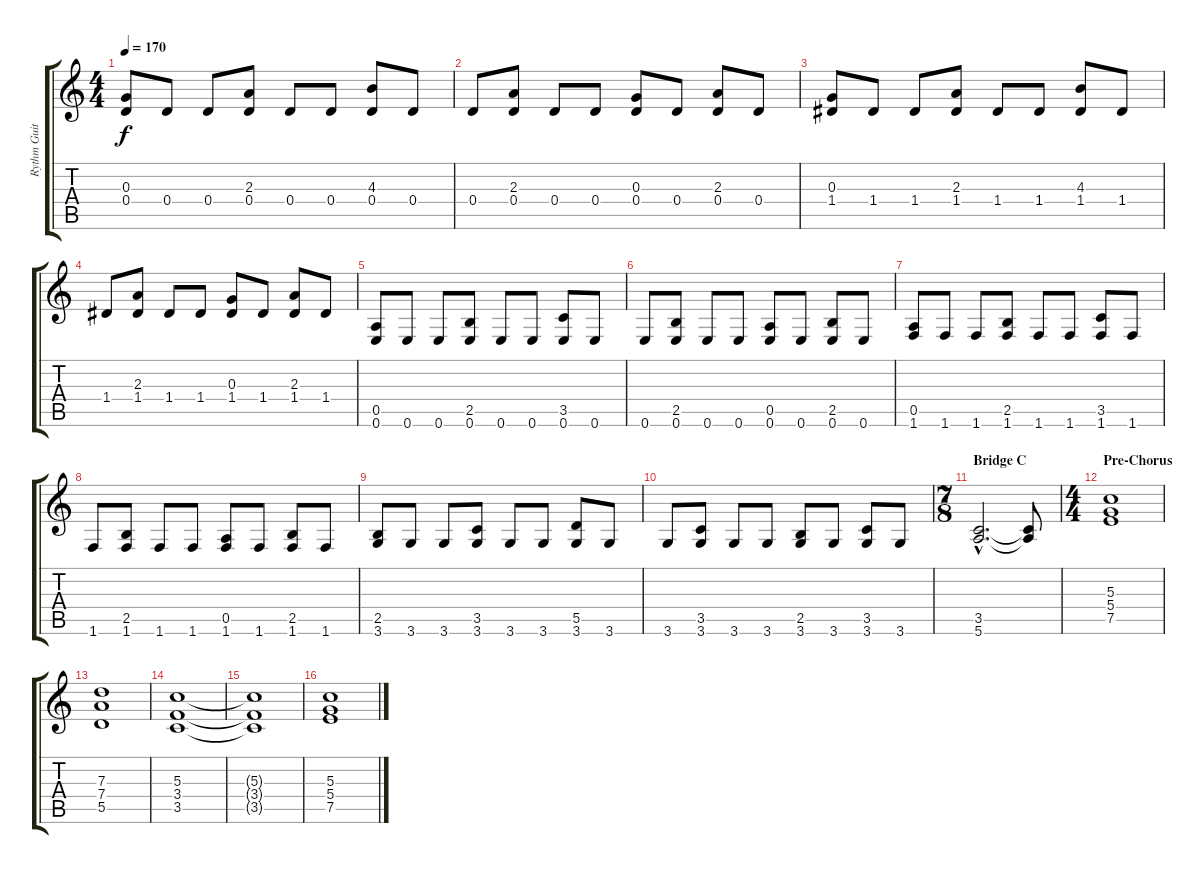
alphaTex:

\track ("Rythm Guitar" "Rythm Guit") {instrument distortionguitar}
\staff {score tabs}
\tuning (E4 B3 G3 D3 A2 E2) {hide}
\ts (4 4)
\tempo 170
\clef g2
\ks c
(0.3 0.4).8{dy f} 0.4.8 0.4.8 (2.3 0.4).8 0.4.8 0.4.8 (4.3 0.4).8 0.4.8 |
0.4.8 (2.3 0.4).8 0.4.8 0.4.8 (0.3 0.4).8 0.4.8 (2.3 0.4).8 0.4.8 |
(0.3 1.4).8 1.4.8 1.4.8 (2.3 1.4).8 1.4.8 1.4.8 (4.3 1.4).8 1.4.8 |
1.4.8 (2.3 1.4).8 1.4.8 1.4.8 (0.3 1.4).8 1.4.8 (2.3 1.4).8 1.4.8 |
(0.5 0.6).8 0.6.8 0.6.8 (2.5 0.6).8 0.6.8 0.6.8 (3.5 0.6).8 0.6.8 |
0.6.8 (2.5 0.6).8 0.6.8 0.6.8 (0.5 0.6).8 0.6.8 (2.5 0.6).8 0.6.8 |
(0.5 1.6).8 1.6.8 1.6.8 (2.5 1.6).8 1.6.8 1.6.8 (3.5 1.6).8 1.6.8 |
1.6.8 (2.5 1.6).8 1.6.8 1.6.8 (0.5 1.6).8 1.6.8 (2.5 1.6).8 1.6.8 |
(2.5 3.6).8 3.6.8 3.6.8 (3.5 3.6).8 3.6.8 3.6.8 (5.5 3.6).8 3.6.8 |
3.6.8 (3.5 3.6).8 3.6.8 3.6.8 (2.5 3.6).8 3.6.8 (3.5 3.6).8 3.6.8 |
\ts (7 8)
\section ("" "Bridge C")
(3.5{hac} 5.6{hac}).2{d} (3.5{t} 5.6{t}).8 |
\ts (4 4)
\section ("" "Pre-Chorus")
(5.3 5.4 7.5).1 |
(7.3 7.4 5.5).1 |
(5.3 3.4 3.5).1 |
(5.3{t} 3.4{t} 3.5{t}).1 |
(5.3 5.4 7.5).1
